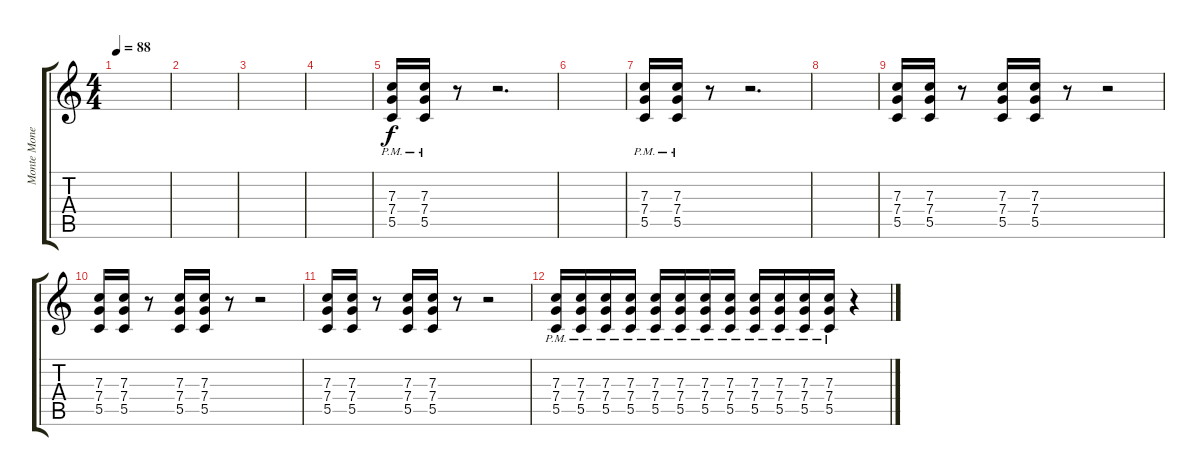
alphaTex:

\track ("Monte Money " "Monte Mone") {instrument distortionguitar}
\staff {score tabs}
\tuning (D4 A3 F3 C3 G2 C2) {hide}
\ts (4 4)
\tempo 88
\clef g2
\ks c
|
|
|
|
(7.3{pm} 7.4{pm} 5.5{pm}).16 (7.3{pm} 7.4{pm} 5.5{pm}).16 r.8 r.2{d} |
|
(7.3{pm} 7.4{pm} 5.5{pm}).16 (7.3{pm} 7.4{pm} 5.5{pm}).16 r.8 r.2{d} |
|
(7.3 7.4 5.5).16 (7.3 7.4 5.5).16 r.8 (7.3 7.4 5.5).16 (7.3 7.4 5.5).16 r.8 r.2 |
(7.3 7.4 5.5).16 (7.3 7.4 5.5).16 r.8 (7.3 7.4 5.5).16 (7.3 7.4 5.5).16 r.8 r.2 |
(7.3 7.4 5.5).16 (7.3 7.4 5.5).16 r.8 (7.3 7.4 5.5).16 (7.3 7.4 5.5).16 r.8 r.2 |
(7.3{pm} 7.4{pm} 5.5{pm}).16 (7.3{pm} 7.4{pm} 5.5{pm}).16 (7.3{pm} 7.4{pm} 5.5{pm}).16 (7.3{pm} 7.4{pm} 5.5{pm}).16 (7.3{pm} 7.4{pm} 5.5{pm}).16 (7.3{pm} 7.4{pm} 5.5{pm}).16 (7.3{pm} 7.4{pm} 5.5{pm}).16 (7.3{pm} 7.4{pm} 5.5{pm}).16 (7.3{pm} 7.4{pm} 5.5{pm}).16 (7.3{pm} 7.4{pm} 5.5{pm}).16 (7.3{pm} 7.4{pm} 5.5{pm}).16 (7.3{pm} 7.4{pm} 5.5{pm}).16 r.4
